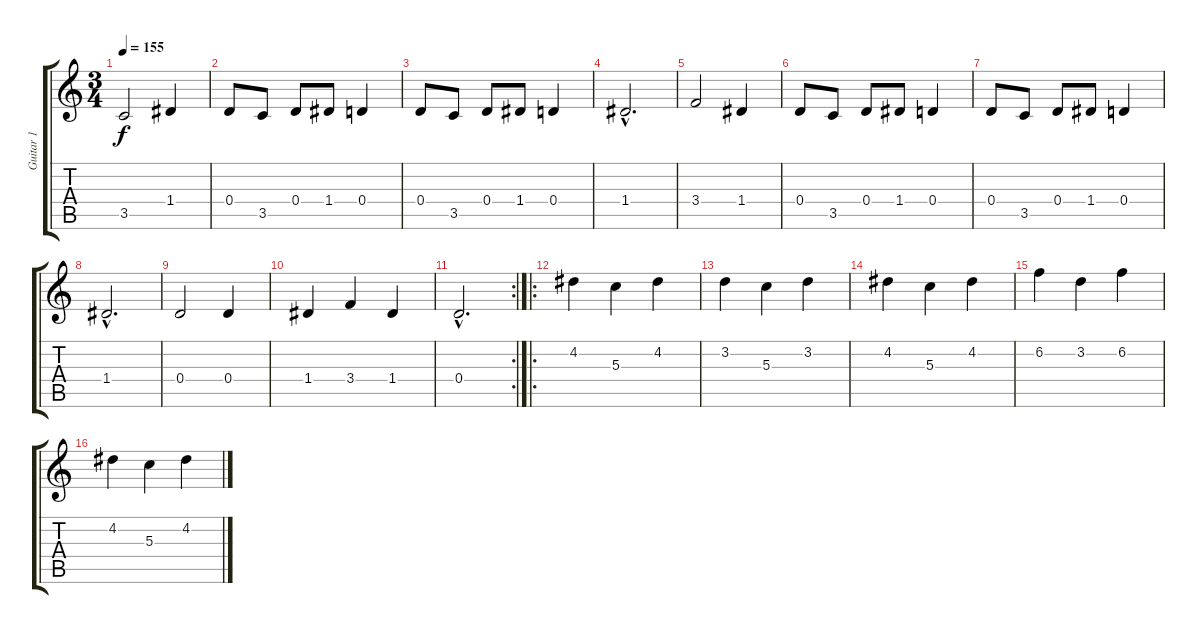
\track ("Guitar 1" "Guitar 1") {instrument distortionguitar}
\staff {score tabs}
\tuning (E4 B3 G3 D3 A2 E2) {hide}
\ts (3 4)
\tempo 155
\clef g2
\ks c
3.5.2{dy f} 1.4.4 |
0.4.8 3.5.8 0.4.8 1.4.8 0.4.4 |
0.4.8 3.5.8 0.4.8 1.4.8 0.4.4 |
1.4{hac}.2{d} |
3.4.2 1.4.4 |
0.4.8 3.5.8 0.4.8 1.4.8 0.4.4 |
0.4.8 3.5.8 0.4.8 1.4.8 0.4.4 |
1.4{hac}.2{d} |
0.4.2 0.4.4 |
1.4.4 3.4.4 1.4.4 |
\rc 2
0.4{hac}.2{d} |
\ro
4.2.4 5.3.4 4.2.4 |
3.2.4 5.3.4 3.2.4 |
4.2.4 5.3.4 4.2.4 |
6.2.4 3.2.4 6.2.4 |
4.2.4 5.3.4 4.2.4
